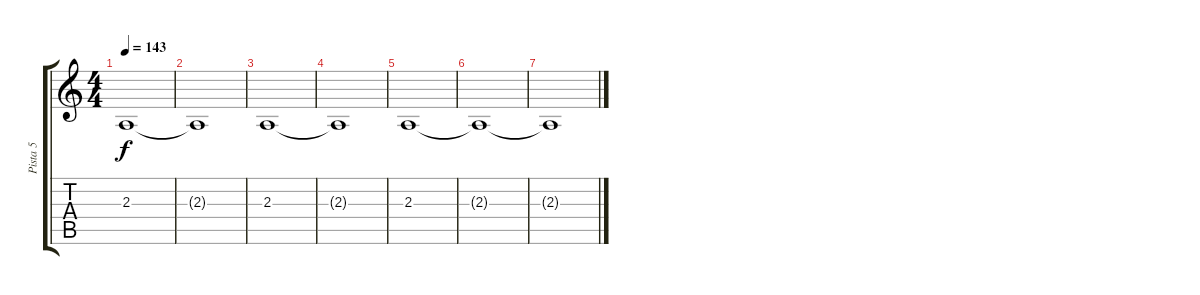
\track ("Pista 5" "Pista 5") {instrument fx7echoes}
\staff {score tabs}
\tuning (E4 B3 G3 D3 A2 E2) {hide}
\ts (4 4)
\tempo 143
\clef g2
\ks c
2.3.1{dy f volume 16} |
2.3{t}.1 |
2.3.1 |
2.3{t}.1 |
2.3.1 |
2.3{t}.1 |
2.3{t}.1
